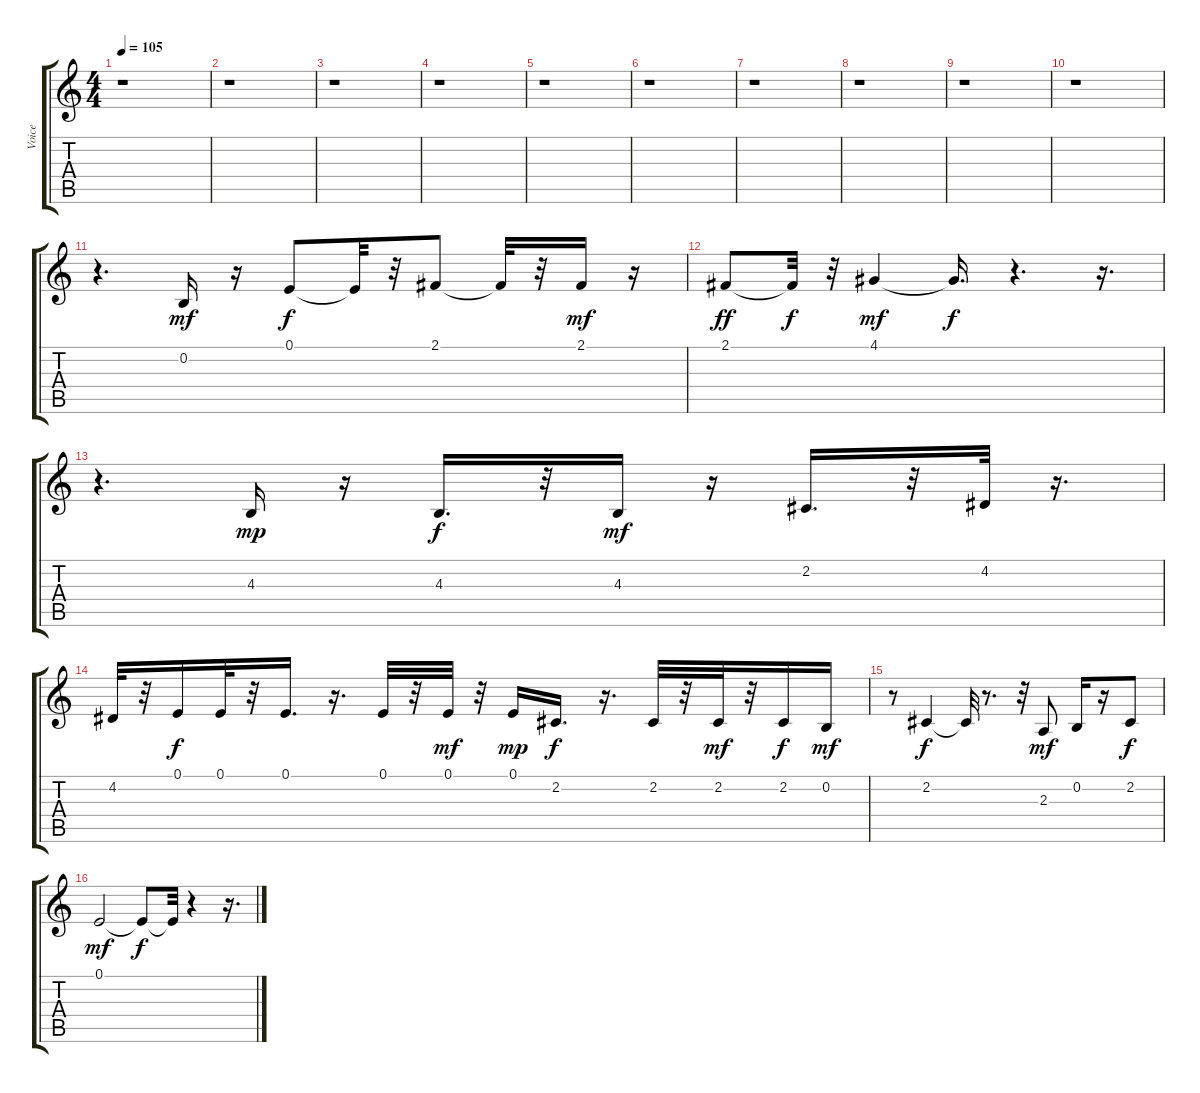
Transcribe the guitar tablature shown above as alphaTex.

\track ("Voice" "Voice") {instrument lead6voice}
\staff {score tabs}
\tuning (E4 B3 G3 D3 A2 E2) {hide}
\ts (4 4)
\tempo 105
\clef g2
\ks c
r.1{dy mf} |
r.1 |
r.1 |
r.1 |
r.1 |
r.1 |
r.1 |
r.1 |
r.1 |
r.1 |
r.4{d} 0.2.16 r.16 0.1.8{dy f} 0.1{t}.32 r.32 2.1.8 2.1{t}.32 r.32 2.1.16{dy mf} r.16 |
2.1.8{dy ff} 2.1{t}.32{dy f} r.32 4.1.4{dy mf} 4.1{t}.16{d dy f} r.4{d} r.16{d} |
r.4{d} 4.3.16{dy mp} r.16 4.3.16{d dy f} r.32 4.3.16{dy mf} r.16 2.2.16{d} r.32 4.2.32 r.16{d} |
4.2.32 r.32 0.1.16{dy f} 0.1.32 r.32 0.1.16{d} r.16{d} 0.1.32 r.32 0.1.32{dy mf} r.32 0.1.16{dy mp} 2.2.16{d dy f} r.16{d} 2.2.32 r.32 2.2.32{dy mf} r.32 2.2.16{dy f} 0.2.16{dy mf} |
r.8 2.2.4{dy f} 2.2{t}.32 r.8{d} r.32 2.3.8{dy mf} 0.2.16 r.16 2.2.8{dy f} |
0.1.2{dy mf} 0.1{t}.8{dy f} 0.1{t}.32 r.4 r.16{d}
